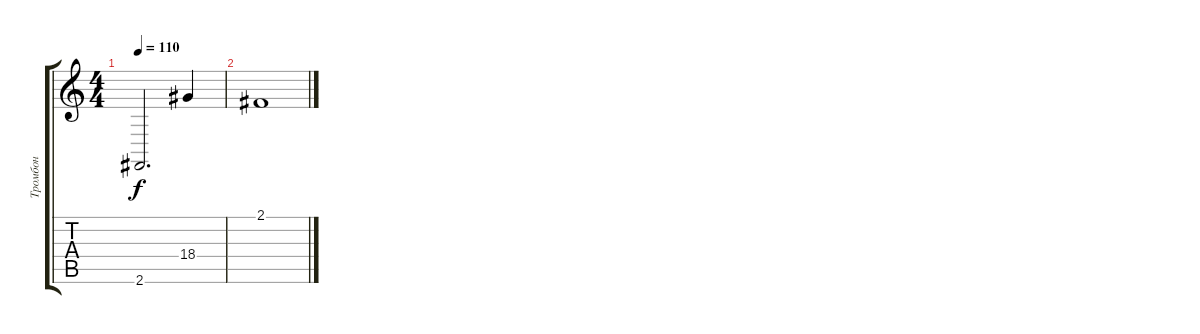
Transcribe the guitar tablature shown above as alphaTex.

\track ("Тромбон" "Тромбон") {instrument trombone}
\staff {score tabs}
\tuning (E4 B3 G3 D3 A2 E2) {hide}
\ts (4 4)
\tempo 110
\clef g2
\ks c
2.6{t}.2{d dy f} 18.4.4 |
2.1.1
